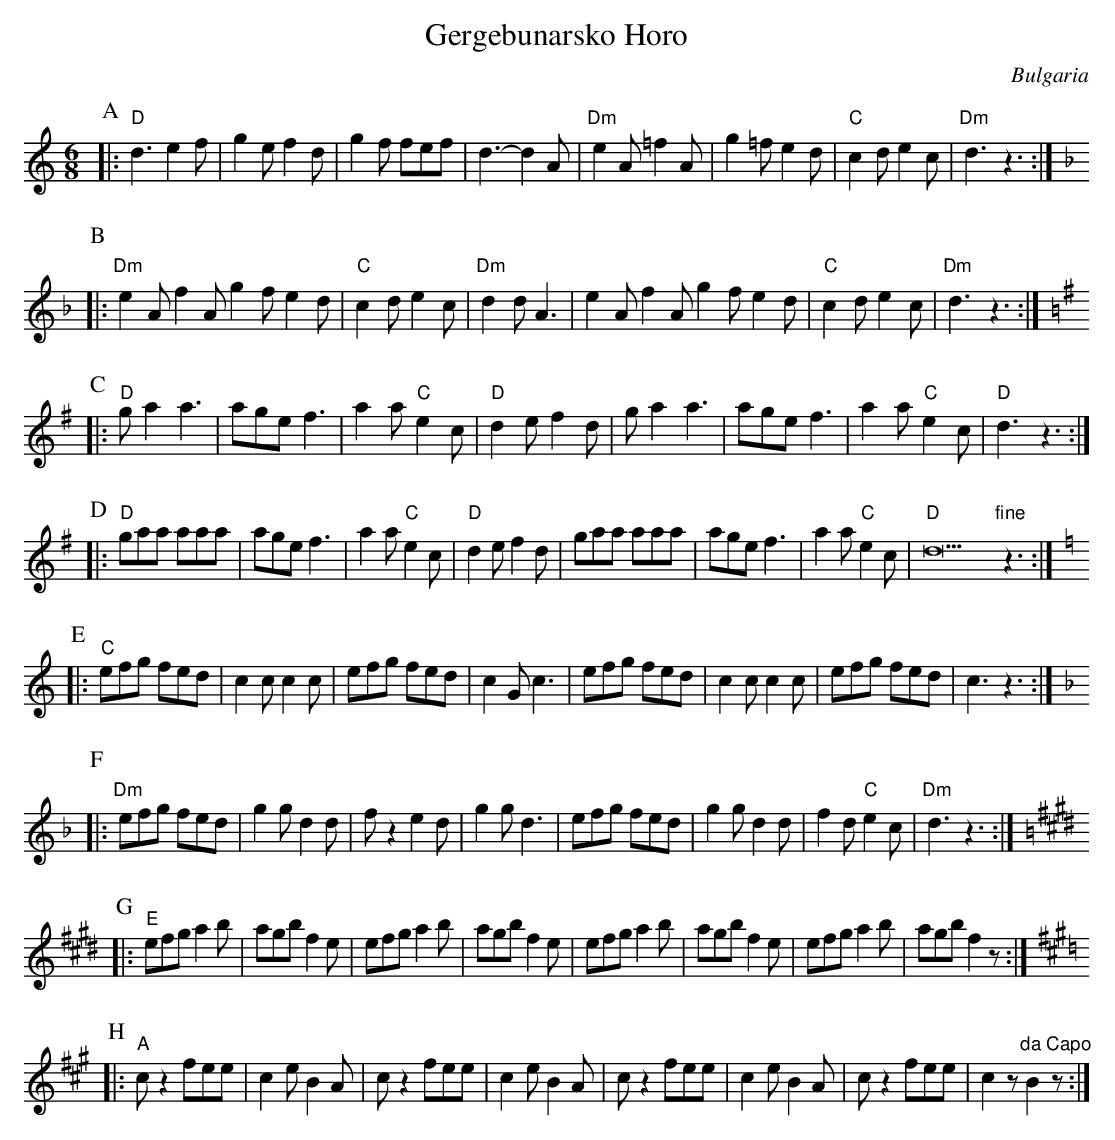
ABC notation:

X:1
T:Gergebunarsko Horo
O:Bulgaria
M:6/8
L:1/8
K:DDor
P:A
|: "D"d3 e2f | g2e f2d | g2f fef | d3- d2A | "Dm"e2A =f2A | g2=f e2d | "C"c2d e2c | "Dm"d3 z3 :| [K:Dm]
P:B
|: "Dm"e2A f2A g2f e2d | "C"c2d e2c | "Dm"d2d A3 | e2A f2A g2f e2d | "C"c2d e2c | "Dm"d3 z3 :| [K:DMix]
P:C
|: "D"ga2 a3 | age f3 | a2a "C"e2c | "D"d2e f2d | ga2 a3 | age f3 | a2a "C"e2c | "D"d3 z3 :|
P:D
|: "D"gaa aaa | age f3 | a2a "C"e2c | "D"d2e f2d | gaa aaa | age f3 | a2a "C"e2c | "D"d23 "fine"z3 :| [K:C]
P:E
|: "C"efg fed | c2c c2c | efg fed | c2G c3 | efg fed | c2c c2c | efg fed | c3 z3 :| [K:Dm]
P:F
|: "Dm"efg fed | g2g d2d | fz2 e2d | g2g d3 | efg fed | g2g d2d | f2d "C"e2c | "Dm"d3 z3 :| [K:E]
P:G
|: "E"efg a2b | agb f2e | efg a2b | agb f2e | efg a2b | agb f2e | efg a2b | agb f2z :| [K:A]
P:H
|: "A"cz2 fee | c2e B2A | cz2 fee | c2e B2A | cz2 fee | c2e B2A | cz2 fee | c2z "da Capo"B2z :|
